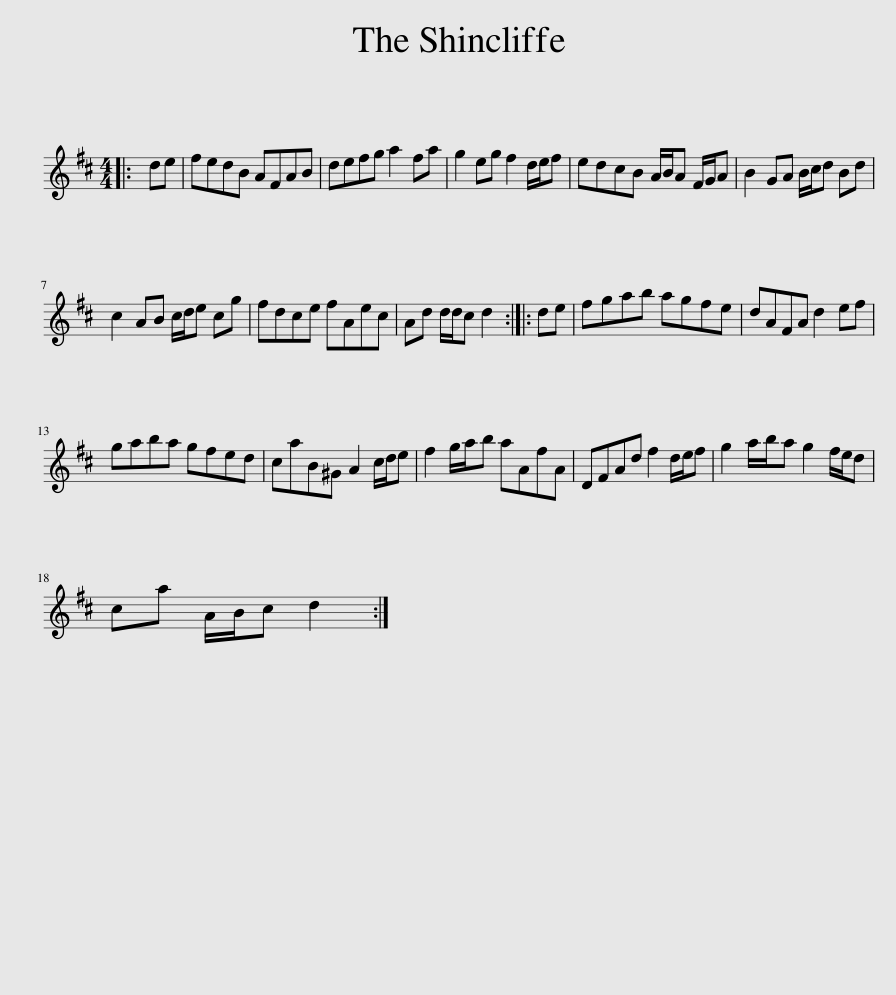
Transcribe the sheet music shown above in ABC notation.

X:1
L:1/8
M:4/4
I:linebreak $
K:D
V:1 treble
V:1
|: de | fedB AFAB | defg a2 fa | g2 eg f2 d/e/f | edcB A/B/A F/G/A | %5
 B2 GA B/c/d Bd |$ c2 AB c/d/e cg | fdce fAec | Ad d/d/c d2 :: de | %10
 fgab agfe | dAFA d2 ef |$ gaba gfed | caB^G A2 c/d/e | f2 g/a/b aAfA | %15
 DFAd f2 d/e/f | g2 a/b/a g2 f/e/d |$ ca A/B/c d2 :| %18
